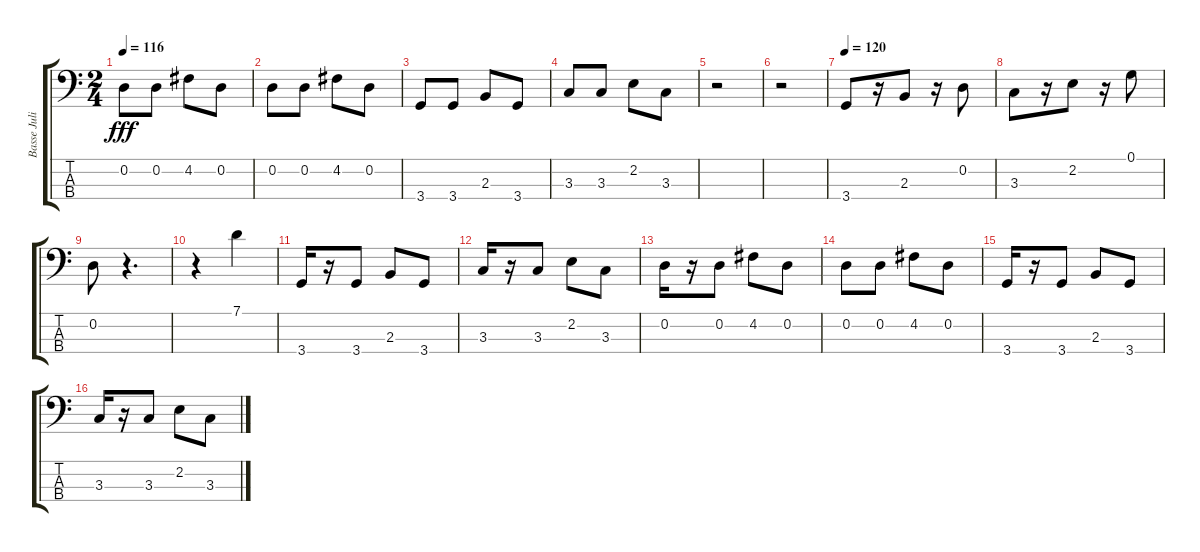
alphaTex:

\track ("Basse Julio" "Basse Juli") {instrument electricbassfinger}
\staff {score tabs}
\tuning (G2 D2 A1 E1) {hide}
\ts (2 4)
\tempo 116
\clef f4
\ks c
0.2.8{dy fff} 0.2.8 4.2.8 0.2.8 |
0.2.8 0.2.8 4.2.8 0.2.8 |
3.4.8 3.4.8 2.3.8 3.4.8 |
3.3.8 3.3.8 2.2.8 3.3.8 |
r.2 |
r.2 |
\tempo 120
3.4.8 r.16 2.3.8 r.16 0.2.8 |
3.3.8 r.16 2.2.8 r.16 0.1.8 |
0.2.8 r.4{d} |
r.4 7.1.4 |
3.4.16 r.16 3.4.8 2.3.8 3.4.8 |
3.3.16 r.16 3.3.8 2.2.8 3.3.8 |
0.2.16 r.16 0.2.8 4.2.8 0.2.8 |
0.2.8 0.2.8 4.2.8 0.2.8 |
3.4.16 r.16 3.4.8 2.3.8 3.4.8 |
3.3.16 r.16 3.3.8 2.2.8 3.3.8
